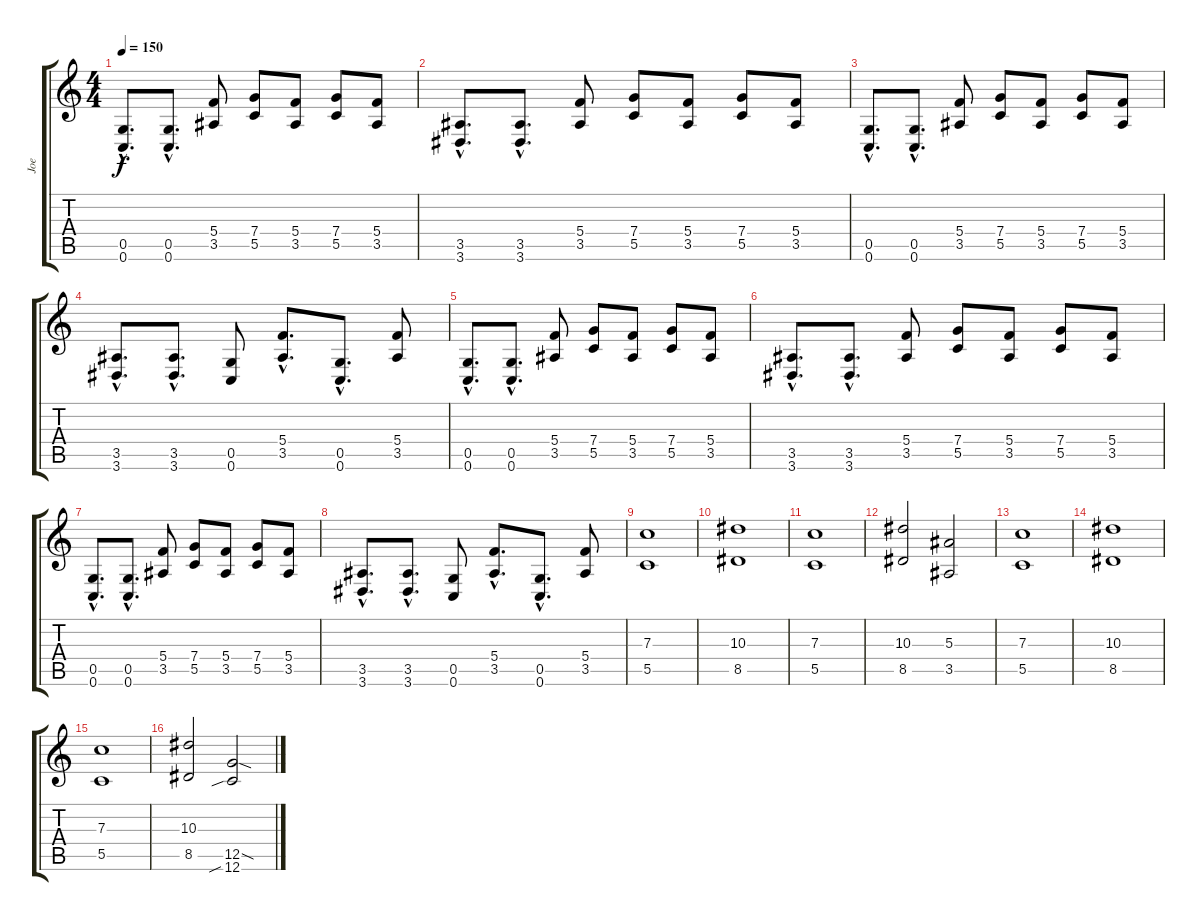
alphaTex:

\track ("Joe" "Joe") {instrument distortionguitar}
\staff {score tabs}
\tuning (D4 A3 F3 C3 G2 C2) {hide}
\ts (4 4)
\tempo 150
\clef g2
\ks c
(0.5{hac} 0.6{hac}).8{d dy f instrument distortionguitar} (0.5{hac} 0.6{hac}).8{d} (5.4 3.5).8 (7.4 5.5).8 (5.4 3.5).8 (7.4 5.5).8 (5.4 3.5).8 |
(3.5{hac} 3.6{hac}).8{d} (3.5{hac} 3.6{hac}).8{d} (5.4 3.5).8 (7.4 5.5).8 (5.4 3.5).8 (7.4 5.5).8 (5.4 3.5).8 |
(0.5{hac} 0.6{hac}).8{d} (0.5{hac} 0.6{hac}).8{d} (5.4 3.5).8 (7.4 5.5).8 (5.4 3.5).8 (7.4 5.5).8 (5.4 3.5).8 |
(3.5{hac} 3.6{hac}).8{d} (3.5{hac} 3.6{hac}).8{d} (0.5 0.6).8 (5.4{hac} 3.5{hac}).8{d} (0.5{hac} 0.6{hac}).8{d} (5.4 3.5).8 |
(0.5{hac} 0.6{hac}).8{d} (0.5{hac} 0.6{hac}).8{d} (5.4 3.5).8 (7.4 5.5).8 (5.4 3.5).8 (7.4 5.5).8 (5.4 3.5).8 |
(3.5{hac} 3.6{hac}).8{d} (3.5{hac} 3.6{hac}).8{d} (5.4 3.5).8 (7.4 5.5).8 (5.4 3.5).8 (7.4 5.5).8 (5.4 3.5).8 |
(0.5{hac} 0.6{hac}).8{d} (0.5{hac} 0.6{hac}).8{d} (5.4 3.5).8 (7.4 5.5).8 (5.4 3.5).8 (7.4 5.5).8 (5.4 3.5).8 |
(3.5{hac} 3.6{hac}).8{d} (3.5{hac} 3.6{hac}).8{d} (0.5 0.6).8 (5.4{hac} 3.5{hac}).8{d} (0.5{hac} 0.6{hac}).8{d} (5.4 3.5).8 |
(7.3 5.5).1{volume 12} |
(10.3 8.5).1 |
(7.3 5.5).1 |
(10.3 8.5).2 (5.3 3.5).2 |
(7.3 5.5).1 |
(10.3 8.5).1 |
(7.3 5.5).1 |
(10.3 8.5).2 (12.5{sod} 12.6{sib}).2
